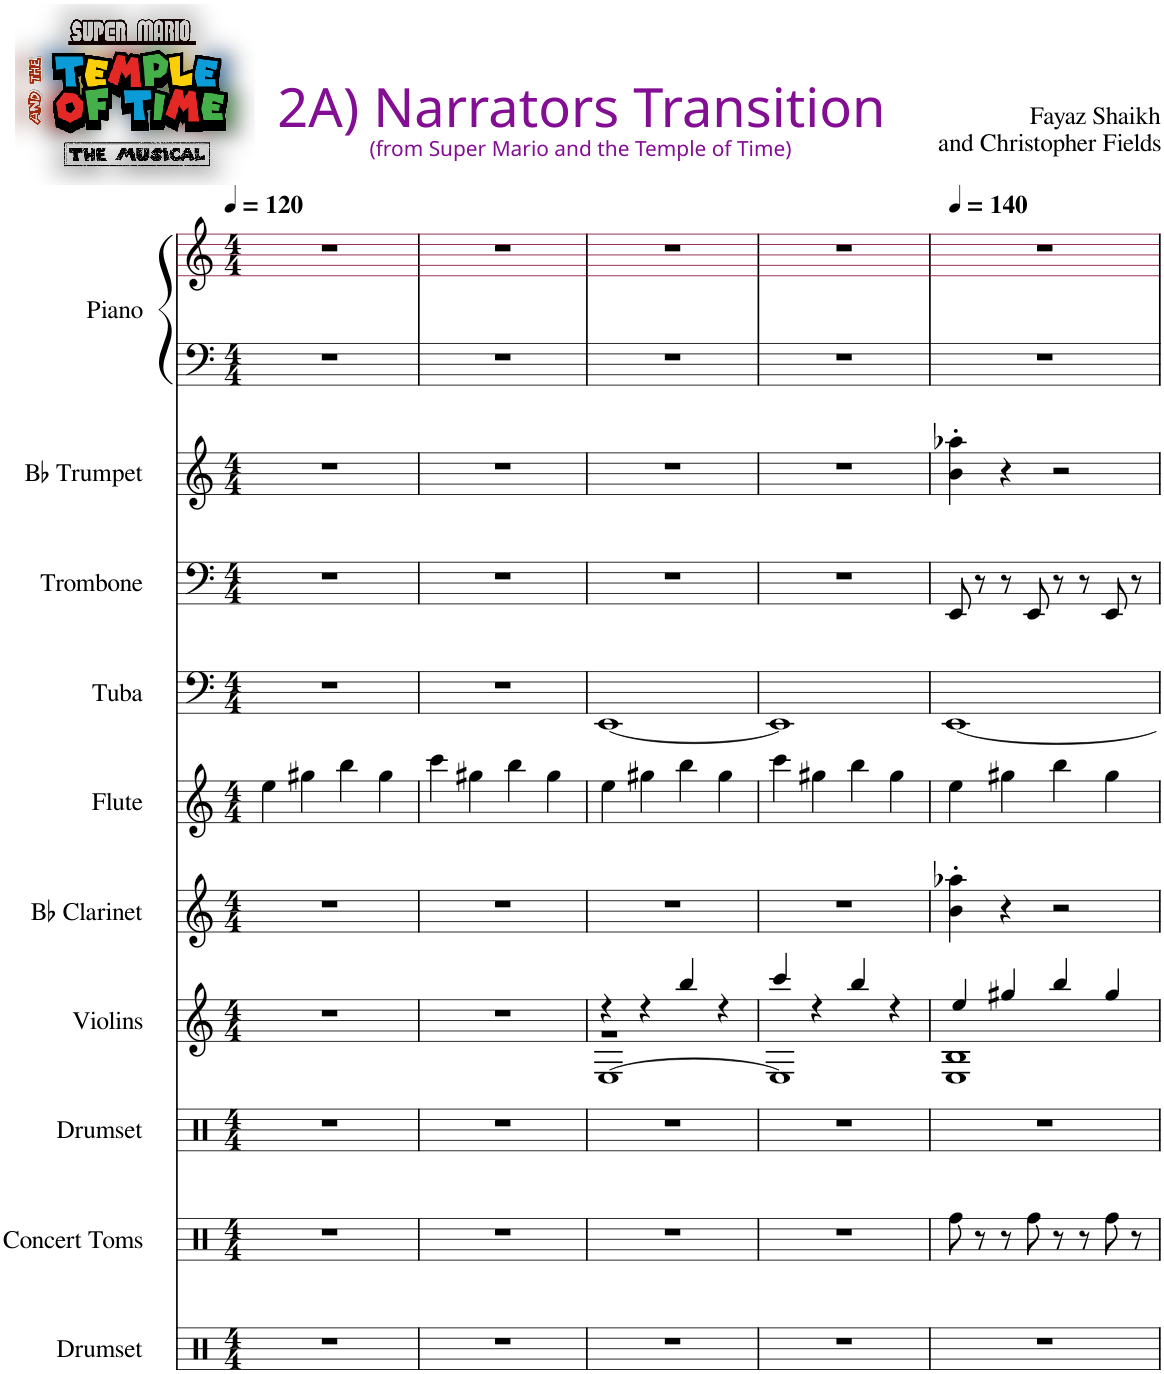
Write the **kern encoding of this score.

**kern	**kern	**kern	**kern	**kern	**kern	**kern	**kern	**kern	**kern	**kern
*part10	*part9	*part8	*part7	*part6	*part5	*part4	*part3	*part2	*part1	*part1
*staff11	*staff10	*staff9	*staff8	*staff7	*staff6	*staff5	*staff4	*staff3	*staff2	*staff1
*I"Drumset	*I"Concert Toms	*I"Drumset	*I"Violins	*I"Bb Clarinet	*I"Flute	*I"Tuba	*I"Trombone	*I"Bb Trumpet	*I"Piano	*
*I'D. Set	*I'C. Toms	*I'D. Set	*I'Vlns.	*I'Bb Cl.	*I'Fl.	*I'Tba.	*I'Tbn.	*I'Bb Tpt.	*I'Pno.	*
*	*	*	*	*	*	*	*	*	*	*stria5
*clefX	*clefX	*clefX	*clefG2	*clefG2	*clefG2	*clefF4	*clefF4	*clefG2	*clefF4	*clefG2
*	*	*	*	*ITrd1c2	*	*	*	*ITrd1c2	*	*
*k[]	*k[]	*k[]	*k[]	*k[]	*k[]	*k[]	*k[]	*k[]	*k[]	*k[]
*M4/4	*M4/4	*M4/4	*M4/4	*M4/4	*M4/4	*M4/4	*M4/4	*M4/4	*M4/4	*M4/4
*MM120	*MM120	*MM120	*MM120	*MM120	*MM120	*MM120	*MM120	*MM120	*MM120	*MM120
=1	=1	=1	=1	=1	=1	=1	=1	=1	=1	=1
1r	1r	1r	1r	1r	4ee\	1r	1r	1r	1r	1r
.	.	.	.	.	4gg#X\	.	.	.	.	.
.	.	.	.	.	4bb\	.	.	.	.	.
.	.	.	.	.	4gg#\	.	.	.	.	.
=2	=2	=2	=2	=2	=2	=2	=2	=2	=2	=2
1r	1r	1r	1r	1r	4ccc\	1r	1r	1r	1r	1r
.	.	.	.	.	4gg#X\	.	.	.	.	.
.	.	.	.	.	4bb\	.	.	.	.	.
.	.	.	.	.	4gg#\	.	.	.	.	.
=3	=3	=3	=3	=3	=3	=3	=3	=3	=3	=3
*	*	*	*^	*	*	*	*	*	*	*
*	*	*	*	*^	*	*	*	*	*	*	*
1r	1r	1r	4r	1r	[1E	1r	4ee\	[1EE	1r	1r	1r	1r
.	.	.	4r	.	.	.	4gg#X\	.	.	.	.	.
.	.	.	4bb/	.	.	.	4bb\	.	.	.	.	.
.	.	.	4r	.	.	.	4gg#\	.	.	.	.	.
*	*	*	*	*v	*v	*	*	*	*	*	*	*
=4	=4	=4	=4	=4	=4	=4	=4	=4	=4	=4	=4
1r	1r	1r	4ccc/	1E]	1r	4ccc\	1EE]	1r	1r	1r	1r
.	.	.	4r	.	.	4gg#X\	.	.	.	.	.
.	.	.	4bb/	.	.	4bb\	.	.	.	.	.
.	.	.	4r	.	.	4gg#\	.	.	.	.	.
*	*	*	*v	*v	*	*	*	*	*	*	*
=5	=5	=5	=5	=5	=5	=5	=5	=5	=5	=5
*	*	*	*	*	*	*	*	*	*	*MM140
*	*	*	*^	*	*	*	*	*	*	*
*	*	*	*	*^	*	*	*	*	*	*	*
1r	8Rff\	1r	4ee/	1E	1B	4b\' 4aa-X\'	4ee\	[1EE	8EE/	4b\' 4aa-X\'	1r	1r
.	8r	.	.	.	.	.	.	.	8r	.	.	.
.	8r	.	4gg#X/	.	.	4r	4gg#X\	.	8r	4r	.	.
.	8Rff\	.	.	.	.	.	.	.	8EE/	.	.	.
.	8r	.	4bb/	.	.	2r	4bb\	.	8r	2r	.	.
.	8r	.	.	.	.	.	.	.	8r	.	.	.
.	8Rff\	.	4gg#/	.	.	.	4gg#\	.	8EE/	.	.	.
.	8r	.	.	.	.	.	.	.	8r	.	.	.
*	*	*	*v	*v	*v	*	*	*	*	*	*	*
=	=	=	=	=	=	=	=	=	=	=
*-	*-	*-	*-	*-	*-	*-	*-	*-	*-	*-
